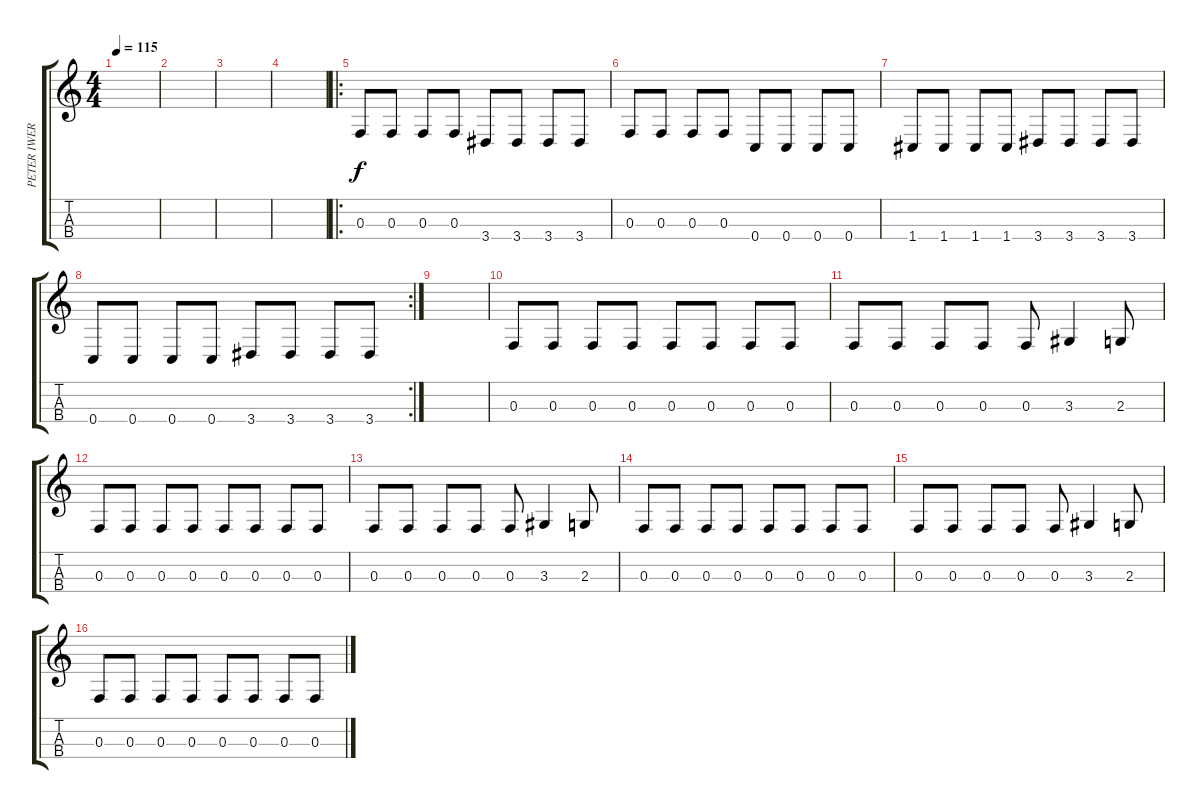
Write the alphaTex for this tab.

\track ("PETER IWERS" "PETER IWER") {instrument electricbassfinger}
\staff {score tabs}
\tuning (Eb3 Bb2 F2 C2) {hide}
\ts (4 4)
\tempo 115
\clef g2
\ks c
|
|
|
|
\ro
0.3.8 0.3.8 0.3.8 0.3.8 3.4.8 3.4.8 3.4.8 3.4.8 |
0.3.8 0.3.8 0.3.8 0.3.8 0.4.8 0.4.8 0.4.8 0.4.8 |
1.4.8 1.4.8 1.4.8 1.4.8 3.4.8 3.4.8 3.4.8 3.4.8 |
\rc 2
0.4.8 0.4.8 0.4.8 0.4.8 3.4.8 3.4.8 3.4.8 3.4.8 |
|
0.3.8 0.3.8 0.3.8 0.3.8 0.3.8 0.3.8 0.3.8 0.3.8 |
0.3.8 0.3.8 0.3.8 0.3.8 0.3.8 3.3.4 2.3.8 |
0.3.8 0.3.8 0.3.8 0.3.8 0.3.8 0.3.8 0.3.8 0.3.8 |
0.3.8 0.3.8 0.3.8 0.3.8 0.3.8 3.3.4 2.3.8 |
0.3.8 0.3.8 0.3.8 0.3.8 0.3.8 0.3.8 0.3.8 0.3.8 |
0.3.8 0.3.8 0.3.8 0.3.8 0.3.8 3.3.4 2.3.8 |
0.3.8 0.3.8 0.3.8 0.3.8 0.3.8 0.3.8 0.3.8 0.3.8
